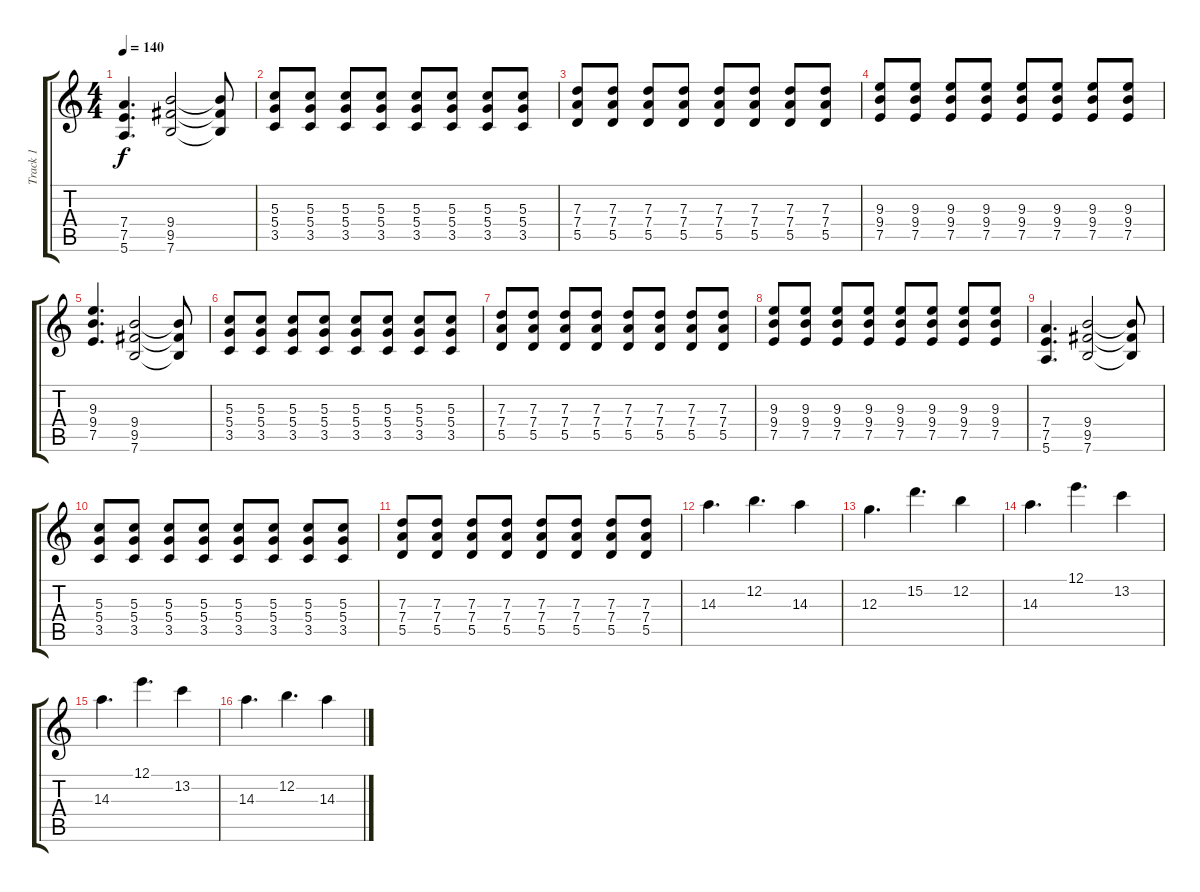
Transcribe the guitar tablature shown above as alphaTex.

\track ("Track 1" "Track 1") {instrument distortionguitar}
\staff {score tabs}
\tuning (E4 B3 G3 D3 A2 E2) {hide}
\ts (4 4)
\tempo 140
\clef g2
\ks c
(7.4 7.5 5.6).4{d dy f} (9.4 9.5 7.6).2 (9.4{t} 9.5{t} 7.6{t}).8 |
(5.3 5.4 3.5).8 (5.3 5.4 3.5).8 (5.3 5.4 3.5).8 (5.3 5.4 3.5).8 (5.3 5.4 3.5).8 (5.3 5.4 3.5).8 (5.3 5.4 3.5).8 (5.3 5.4 3.5).8 |
(7.3 7.4 5.5).8 (7.3 7.4 5.5).8 (7.3 7.4 5.5).8 (7.3 7.4 5.5).8 (7.3 7.4 5.5).8 (7.3 7.4 5.5).8 (7.3 7.4 5.5).8 (7.3 7.4 5.5).8 |
(9.3 9.4 7.5).8 (9.3 9.4 7.5).8 (9.3 9.4 7.5).8 (9.3 9.4 7.5).8 (9.3 9.4 7.5).8 (9.3 9.4 7.5).8 (9.3 9.4 7.5).8 (9.3 9.4 7.5).8 |
(9.3 9.4 7.5).4{d} (9.4 9.5 7.6).2 (9.4{t} 9.5{t} 7.6{t}).8 |
(5.3 5.4 3.5).8 (5.3 5.4 3.5).8 (5.3 5.4 3.5).8 (5.3 5.4 3.5).8 (5.3 5.4 3.5).8 (5.3 5.4 3.5).8 (5.3 5.4 3.5).8 (5.3 5.4 3.5).8 |
(7.3 7.4 5.5).8 (7.3 7.4 5.5).8 (7.3 7.4 5.5).8 (7.3 7.4 5.5).8 (7.3 7.4 5.5).8 (7.3 7.4 5.5).8 (7.3 7.4 5.5).8 (7.3 7.4 5.5).8 |
(9.3 9.4 7.5).8 (9.3 9.4 7.5).8 (9.3 9.4 7.5).8 (9.3 9.4 7.5).8 (9.3 9.4 7.5).8 (9.3 9.4 7.5).8 (9.3 9.4 7.5).8 (9.3 9.4 7.5).8 |
(7.4 7.5 5.6).4{d} (9.4 9.5 7.6).2 (9.4{t} 9.5{t} 7.6{t}).8 |
(5.3 5.4 3.5).8 (5.3 5.4 3.5).8 (5.3 5.4 3.5).8 (5.3 5.4 3.5).8 (5.3 5.4 3.5).8 (5.3 5.4 3.5).8 (5.3 5.4 3.5).8 (5.3 5.4 3.5).8 |
(7.3 7.4 5.5).8 (7.3 7.4 5.5).8 (7.3 7.4 5.5).8 (7.3 7.4 5.5).8 (7.3 7.4 5.5).8 (7.3 7.4 5.5).8 (7.3 7.4 5.5).8 (7.3 7.4 5.5).8 |
14.3.4{d} 12.2.4{d} 14.3.4 |
12.3.4{d} 15.2.4{d} 12.2.4 |
14.3.4{d} 12.1.4{d} 13.2.4 |
14.3.4{d} 12.1.4{d} 13.2.4 |
14.3.4{d} 12.2.4{d} 14.3.4
